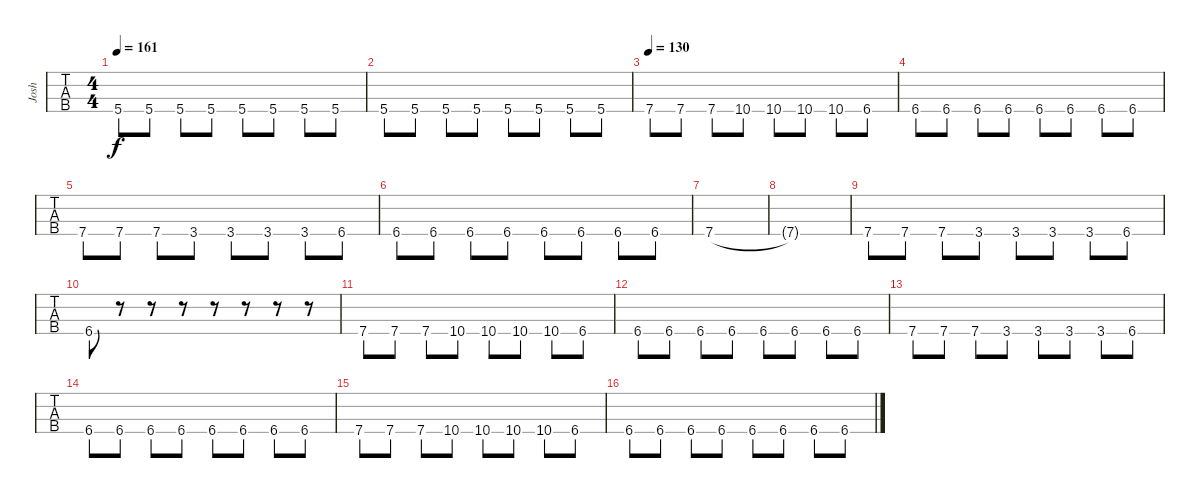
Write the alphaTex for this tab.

\track ("Josh" "Josh") {instrument electricbasspick}
\staff {tabs}
\tuning (F2 C2 G1 C1) {hide}
\ts (4 4)
\tempo 161
\clef f4
\ks c
5.4.8{dy f} 5.4.8 5.4.8 5.4.8 5.4.8 5.4.8 5.4.8 5.4.8 |
5.4.8 5.4.8 5.4.8 5.4.8 5.4.8 5.4.8 5.4.8 5.4.8 |
\tempo 130
7.4.8 7.4.8 7.4.8 10.4.8 10.4.8 10.4.8 10.4.8 6.4.8 |
6.4.8 6.4.8 6.4.8 6.4.8 6.4.8 6.4.8 6.4.8 6.4.8 |
7.4.8 7.4.8 7.4.8 3.4.8 3.4.8 3.4.8 3.4.8 6.4.8 |
6.4.8 6.4.8 6.4.8 6.4.8 6.4.8 6.4.8 6.4.8 6.4.8 |
7.4.1 |
7.4{t}.1 |
7.4.8 7.4.8 7.4.8 3.4.8 3.4.8 3.4.8 3.4.8 6.4.8 |
6.4.8 r.8 r.8 r.8 r.8 r.8 r.8 r.8 |
7.4.8 7.4.8 7.4.8 10.4.8 10.4.8 10.4.8 10.4.8 6.4.8 |
6.4.8 6.4.8 6.4.8 6.4.8 6.4.8 6.4.8 6.4.8 6.4.8 |
7.4.8 7.4.8 7.4.8 3.4.8 3.4.8 3.4.8 3.4.8 6.4.8 |
6.4.8 6.4.8 6.4.8 6.4.8 6.4.8 6.4.8 6.4.8 6.4.8 |
7.4.8 7.4.8 7.4.8 10.4.8 10.4.8 10.4.8 10.4.8 6.4.8 |
6.4.8 6.4.8 6.4.8 6.4.8 6.4.8 6.4.8 6.4.8 6.4.8
